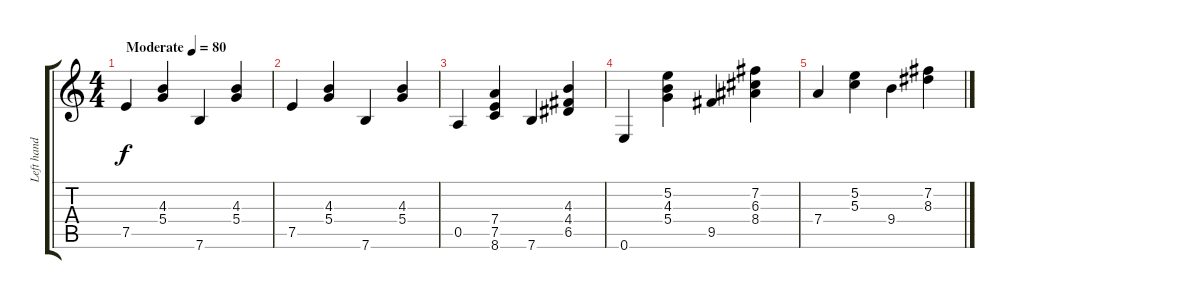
\track ("Left hand" "Left hand") {instrument acousticguitarsteel}
\staff {score tabs}
\tuning (E4 B3 G3 D3 A2 E2) {hide}
\ts (4 4)
\tempo (80 "Moderate")
\clef g2
\ks c
7.5.4{dy f instrument acousticguitarsteel} (4.3 5.4).4 7.6.4 (4.3 5.4).4 |
7.5.4 (4.3 5.4).4 7.6.4 (4.3 5.4).4 |
0.5.4 (7.4 7.5 8.6).4 7.6.4 (4.3 4.4 6.5).4 |
0.6.4 (5.2 4.3 5.4).4 9.5.4 (7.2 6.3 8.4).4 |
7.4.4 (5.2 5.3).4 9.4.4 (7.2 8.3).4
